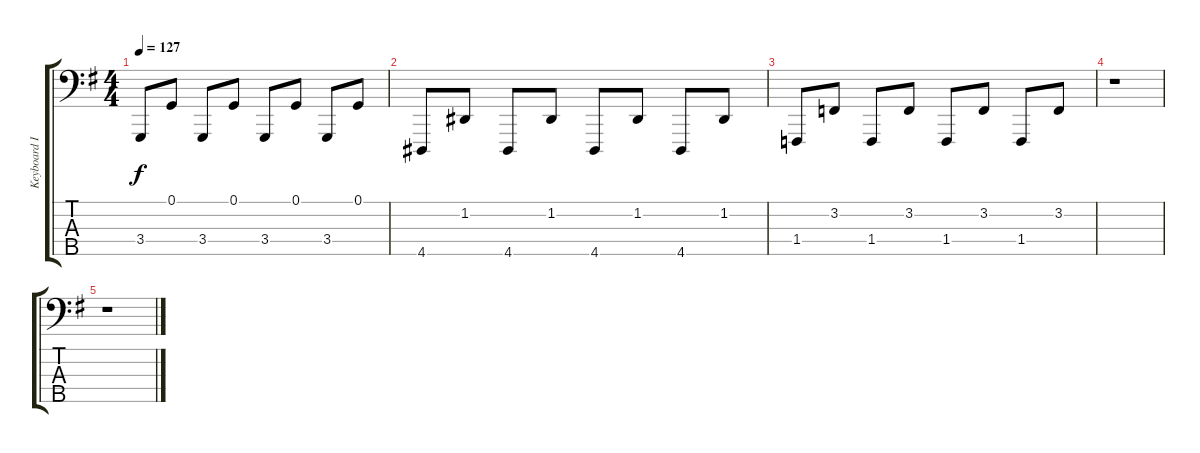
\track ("Keyboard II" "Keyboard I") {instrument lead8bassandlead}
\staff {score tabs}
\tuning (G2 D2 A1 E1 B0) {hide}
\ts (4 4)
\tempo 127
\clef f4
\ks g
3.4.8{dy f} 0.1.8 3.4.8 0.1.8 3.4.8 0.1.8 3.4.8 0.1.8 |
4.5.8 1.2.8 4.5.8 1.2.8 4.5.8 1.2.8 4.5.8 1.2.8 |
1.4.8 3.2.8 1.4.8 3.2.8 1.4.8 3.2.8 1.4.8 3.2.8 |
r.1 |
r.1
